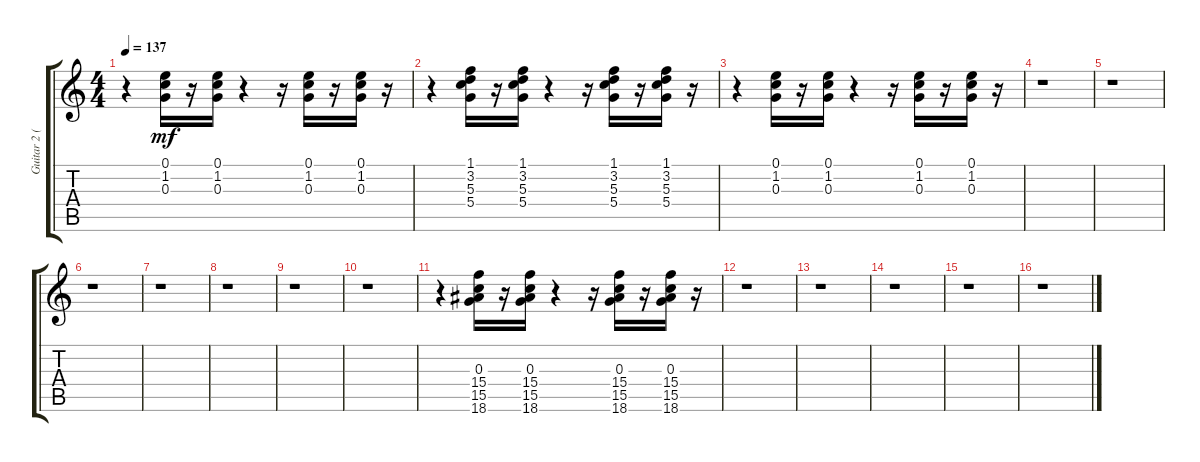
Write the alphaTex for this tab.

\track ("Guitar 2 (Fingerpicked)" "Guitar 2 (") {instrument distortionguitar}
\staff {score tabs}
\tuning (E4 B3 G3 D3 A2 E2) {hide}
\ts (4 4)
\tempo 137
\clef g2
\ks c
r.4{dy mf} (0.1 1.2 0.3).16 r.16 (0.1 1.2 0.3).16 r.4 r.16 (0.1 1.2 0.3).16 r.16 (0.1 1.2 0.3).16 r.16 |
r.4 (1.1 3.2 5.3 5.4).16 r.16 (1.1 3.2 5.3 5.4).16 r.4 r.16 (1.1 3.2 5.3 5.4).16 r.16 (1.1 3.2 5.3 5.4).16 r.16 |
r.4 (0.1 1.2 0.3).16 r.16 (0.1 1.2 0.3).16 r.4 r.16 (0.1 1.2 0.3).16 r.16 (0.1 1.2 0.3).16 r.16 |
r.1 |
r.1 |
r.1 |
r.1 |
r.1 |
r.1 |
r.1 |
r.4 (0.3 15.4 15.5 18.6).16 r.16 (0.3 15.4 15.5 18.6).16 r.4 r.16 (0.3 15.4 15.5 18.6).16 r.16 (0.3 15.4 15.5 18.6).16 r.16 |
r.1 |
r.1 |
r.1 |
r.1 |
r.1
